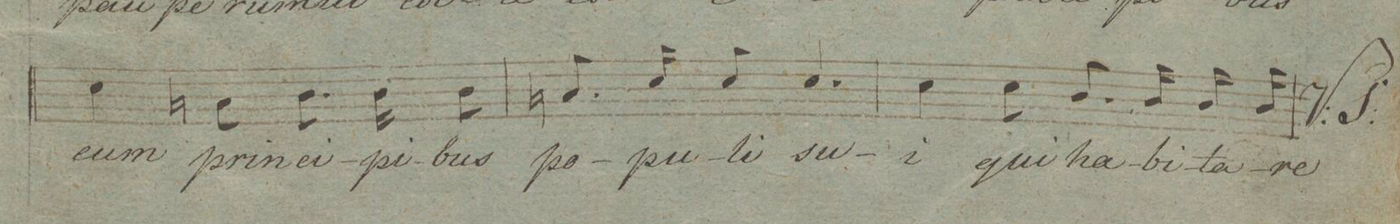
**kern	**text	**dynam
*I"Tenore.	*	*
*clefC4	*	*
*k[f#c#g#]	*	*
*M6/8	*	*
4B\	cum	.
8Gn\	prin-	.
8.A\	-ci-	.
16A\	-pi-	.
8A\	-bus	.
=34	=34	=34
8.Gn/	po-	.
16B/	-pu-	.
8B/	-li	.
4.B/	su-	.
=35	=35	=35
4B\	-i	.
8B\	qui	.
8.A/	ha-	.
16A/	-bi-	.
16A/	-ta-	.
16A/	-re	.
=36	=36	=36
*-	*-	*-
